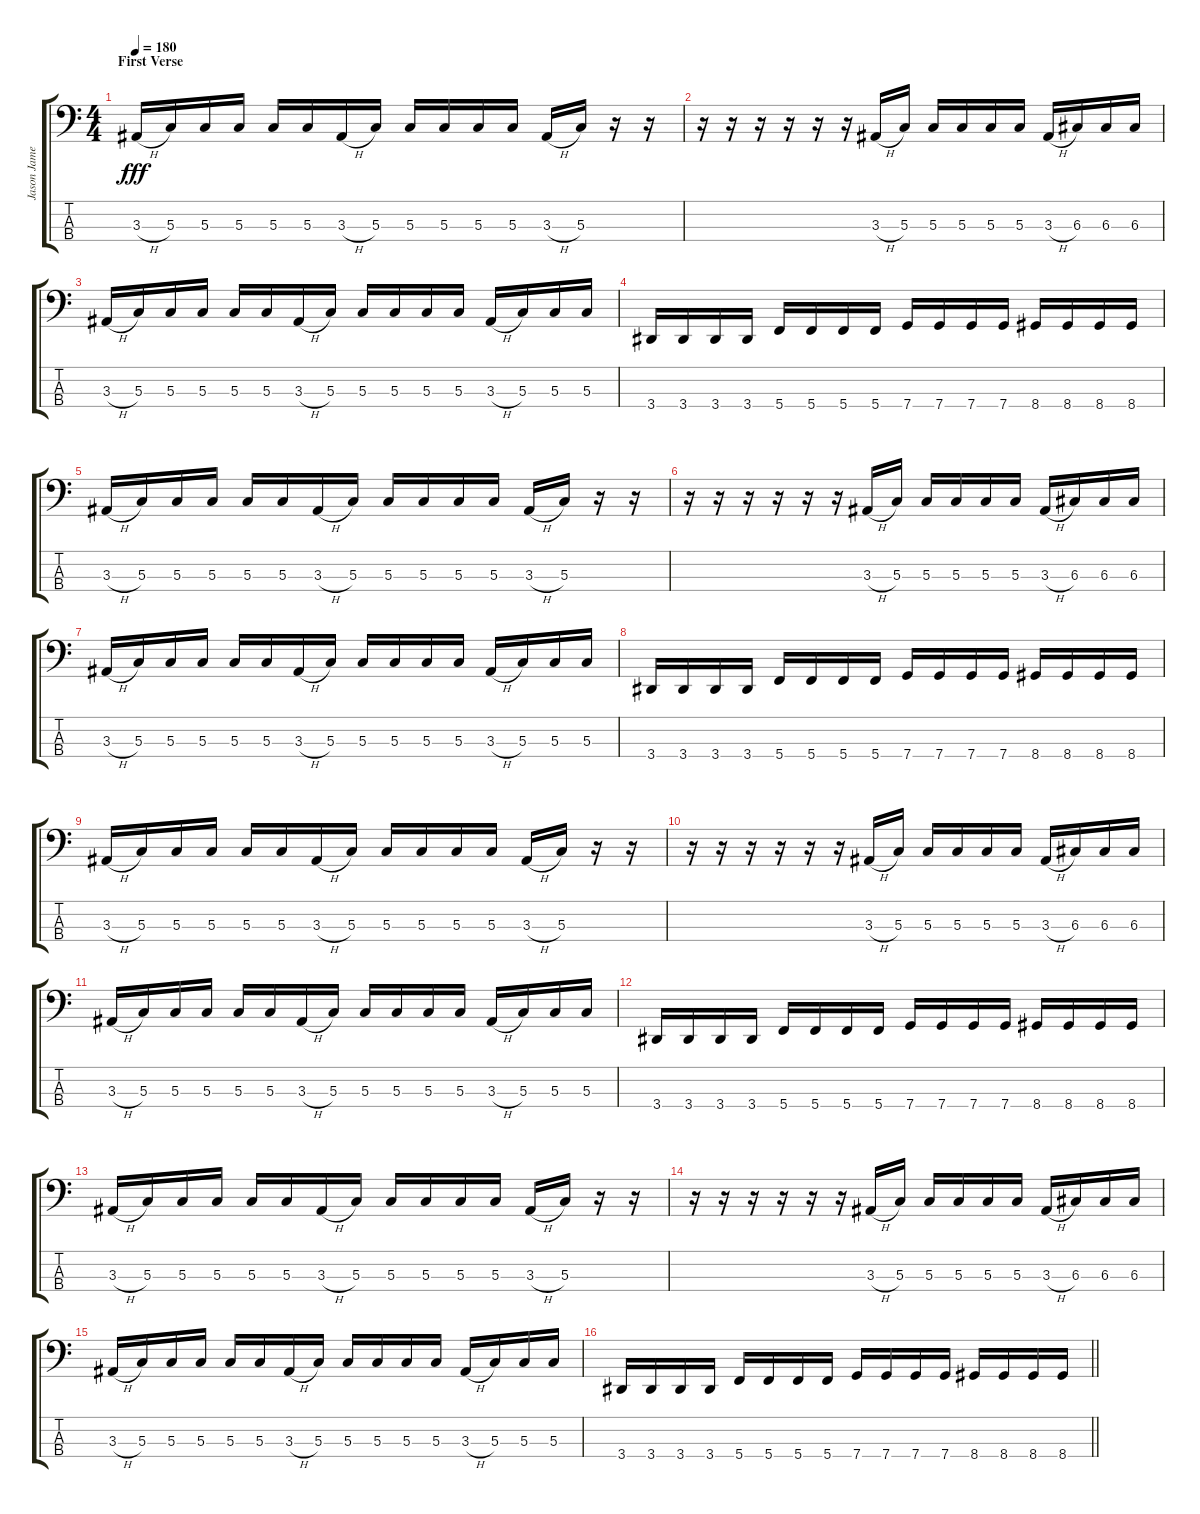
\track ("Jason James" "Jason Jame") {instrument electricbasspick}
\staff {score tabs}
\tuning (F2 C2 G1 C1) {hide}
\ts (4 4)
\section ("" "First Verse")
\tempo 180
\clef f4
\ks c
3.3{h}.16{dy fff} 5.3.16 5.3.16 5.3.16 5.3.16 5.3.16 3.3{h}.16 5.3.16 5.3.16 5.3.16 5.3.16 5.3.16 3.3{h}.16 5.3.16 r.16 r.16 |
r.16 r.16 r.16 r.16 r.16 r.16 3.3{h}.16 5.3.16 5.3.16 5.3.16 5.3.16 5.3.16 3.3{h}.16 6.3.16 6.3.16 6.3.16 |
3.3{h}.16 5.3.16 5.3.16 5.3.16 5.3.16 5.3.16 3.3{h}.16 5.3.16 5.3.16 5.3.16 5.3.16 5.3.16 3.3{h}.16 5.3.16 5.3.16 5.3.16 |
3.4.16 3.4.16 3.4.16 3.4.16 5.4.16 5.4.16 5.4.16 5.4.16 7.4.16 7.4.16 7.4.16 7.4.16 8.4.16 8.4.16 8.4.16 8.4.16 |
3.3{h}.16 5.3.16 5.3.16 5.3.16 5.3.16 5.3.16 3.3{h}.16 5.3.16 5.3.16 5.3.16 5.3.16 5.3.16 3.3{h}.16 5.3.16 r.16 r.16 |
r.16 r.16 r.16 r.16 r.16 r.16 3.3{h}.16 5.3.16 5.3.16 5.3.16 5.3.16 5.3.16 3.3{h}.16 6.3.16 6.3.16 6.3.16 |
3.3{h}.16 5.3.16 5.3.16 5.3.16 5.3.16 5.3.16 3.3{h}.16 5.3.16 5.3.16 5.3.16 5.3.16 5.3.16 3.3{h}.16 5.3.16 5.3.16 5.3.16 |
3.4.16 3.4.16 3.4.16 3.4.16 5.4.16 5.4.16 5.4.16 5.4.16 7.4.16 7.4.16 7.4.16 7.4.16 8.4.16 8.4.16 8.4.16 8.4.16 |
3.3{h}.16 5.3.16 5.3.16 5.3.16 5.3.16 5.3.16 3.3{h}.16 5.3.16 5.3.16 5.3.16 5.3.16 5.3.16 3.3{h}.16 5.3.16 r.16 r.16 |
r.16 r.16 r.16 r.16 r.16 r.16 3.3{h}.16 5.3.16 5.3.16 5.3.16 5.3.16 5.3.16 3.3{h}.16 6.3.16 6.3.16 6.3.16 |
3.3{h}.16 5.3.16 5.3.16 5.3.16 5.3.16 5.3.16 3.3{h}.16 5.3.16 5.3.16 5.3.16 5.3.16 5.3.16 3.3{h}.16 5.3.16 5.3.16 5.3.16 |
3.4.16 3.4.16 3.4.16 3.4.16 5.4.16 5.4.16 5.4.16 5.4.16 7.4.16 7.4.16 7.4.16 7.4.16 8.4.16 8.4.16 8.4.16 8.4.16 |
3.3{h}.16 5.3.16 5.3.16 5.3.16 5.3.16 5.3.16 3.3{h}.16 5.3.16 5.3.16 5.3.16 5.3.16 5.3.16 3.3{h}.16 5.3.16 r.16 r.16 |
r.16 r.16 r.16 r.16 r.16 r.16 3.3{h}.16 5.3.16 5.3.16 5.3.16 5.3.16 5.3.16 3.3{h}.16 6.3.16 6.3.16 6.3.16 |
3.3{h}.16 5.3.16 5.3.16 5.3.16 5.3.16 5.3.16 3.3{h}.16 5.3.16 5.3.16 5.3.16 5.3.16 5.3.16 3.3{h}.16 5.3.16 5.3.16 5.3.16 |
\barLineRight lightlight
3.4.16 3.4.16 3.4.16 3.4.16 5.4.16 5.4.16 5.4.16 5.4.16 7.4.16 7.4.16 7.4.16 7.4.16 8.4.16 8.4.16 8.4.16 8.4.16
